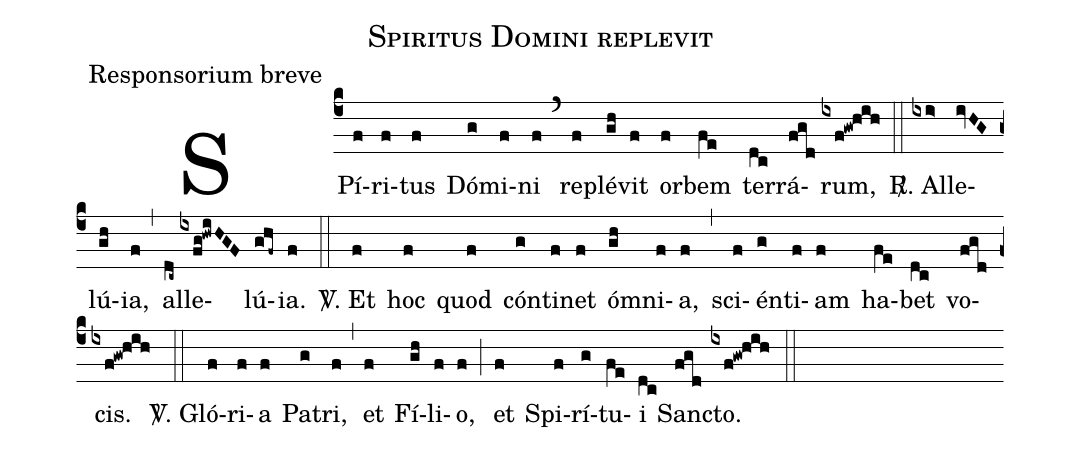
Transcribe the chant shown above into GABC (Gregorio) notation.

name:Spiritus Domini replevit;
office-part:Responsorium breve;
%%
(c4) SPí(f)ri(f)tus(f) Dó(g)mi(f)ni(f) (`) re(f)plé(gh)vit(f) or(f)bem(fe) ter(dc)rá(fgd)rum,(ixf!gw!hih) (::) <sp>R/</sp>. Al(ixi>)le(ivHG)lú(gh)ia,(f) (,) al(dc~)le(ixfg!hwiHGF)lú(ghf~)ia.(f) (::)

<sp>V/</sp>. Et(f) hoc(f) quod(f) cón(g)ti(f)net(f) óm(gh)ni(f)a,(f) (,) sci(f)én(g)ti(f)am(f) ha(fe)bet(dc) vo(fgd)cis.(ixf!gw!hih) (::)

<sp>V/</sp>. Gló(f)ri(f)a(f) Pa(g)tri,(f) (,)
et(f) Fí(gh)li(f)o,(f) (;)
et(f) Spi(f)rí(g)tu(fe)i(dc) Sanc(fgd)to.(ixf!gw!hih) (::)
